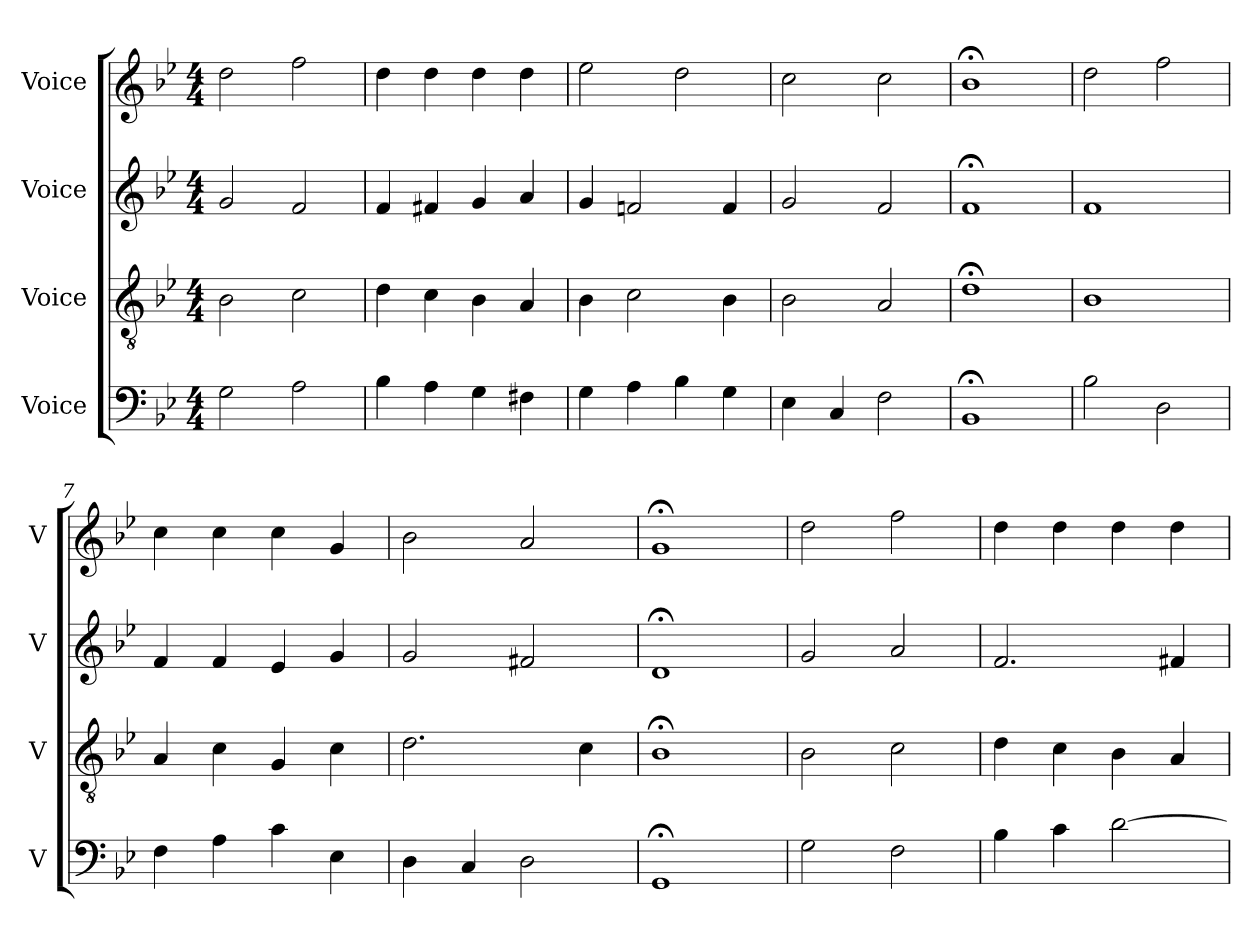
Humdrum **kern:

**kern	**kern	**kern	**kern
*part4	*part3	*part2	*part1
*staff4	*staff3	*staff2	*staff1
*I"Voice	*I"Voice	*I"Voice	*I"Voice
*I'V	*I'V	*I'V	*I'V
*clefF4	*clefGv2	*clefG2	*clefG2
*k[b-e-]	*k[b-e-]	*k[b-e-]	*k[b-e-]
*M4/4	*M4/4	*M4/4	*M4/4
*MM100	*MM100	*MM100	*MM100
=1	=1	=1	=1
2G\	2B-\	2g/	2dd\
2A\	2c\	2f/	2ff\
=2	=2	=2	=2
4B-\	4d\	4f/	4dd\
4A\	4c\	4f#X/	4dd\
4G\	4B-\	4g/	4dd\
4F#X\	4A/	4a/	4dd\
=3	=3	=3	=3
4G\	4B-\	4g/	2ee-\
4A\	2c\	2fn/	.
4B-\	.	.	2dd\
4G\	4B-\	4f/	.
=4	=4	=4	=4
4E-\	2B-\	2g/	2cc\
4C/	.	.	.
2F\	2A/	2f/	2cc\
=5	=5	=5	=5
1BB-;	1d;	1f;	1b-;
=6	=6	=6	=6
2B-\	1B-	1f	2dd\
2D\	.	.	2ff\
!!LO:LB:g=z
=7	=7	=7	=7
4F\	4A/	4f/	4cc\
4A\	4c\	4f/	4cc\
4c\	4G/	4e-/	4cc\
4E-\	4c\	4g/	4g/
=8	=8	=8	=8
4D\	2.d\	2g/	2b-\
4C/	.	.	.
2D\	.	2f#X/	2a/
.	4c\	.	.
=9	=9	=9	=9
1GG;	1B-;	1d;	1g;
=10	=10	=10	=10
2G\	2B-\	2g/	2dd\
2F\	2c\	2a/	2ff\
=11	=11	=11	=11
4B-\	4d\	2.f/	4dd\
4c\	4c\	.	4dd\
[2d\	4B-\	.	4dd\
.	4A/	4f#X/	4dd\
=	=	=	=
*-	*-	*-	*-
